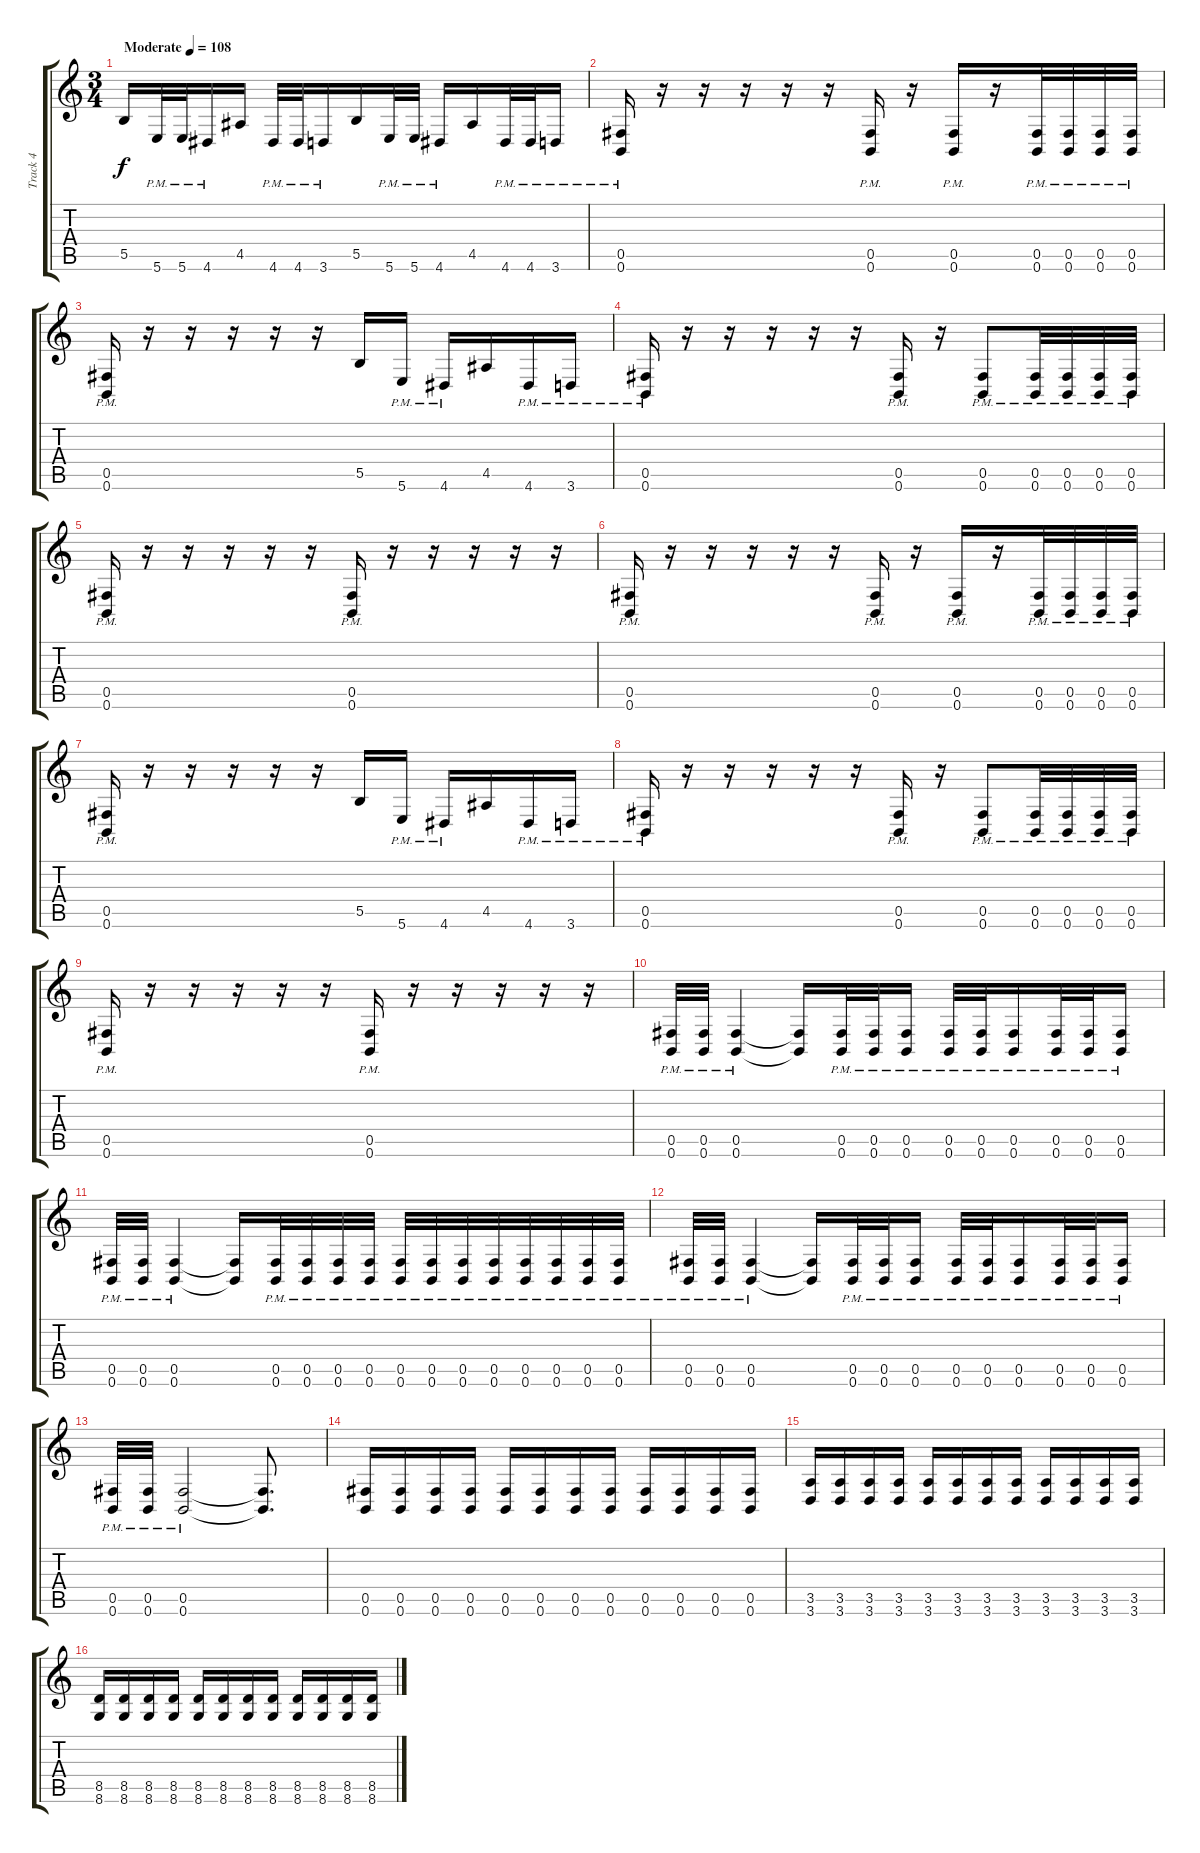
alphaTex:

\track ("Track 4" "Track 4") {instrument overdrivenguitar}
\staff {score tabs}
\tuning (Db4 Ab3 E3 B2 Gb2 B1) {hide}
\ts (3 4)
\tempo (108 "Moderate")
\clef g2
\ks c
5.5.16{dy f instrument overdrivenguitar} 5.6{pm}.32 5.6{pm}.32 4.6{pm}.16 4.5.16 4.6{pm}.32 4.6{pm}.32 3.6{pm}.16 5.5.16 5.6{pm}.32 5.6{pm}.32 4.6{pm}.16 4.5.16 4.6{pm}.32 4.6{pm}.32 3.6{pm}.16 |
(0.5{pm} 0.6{pm}).16 r.16 r.16 r.16 r.16 r.16 (0.5{pm} 0.6{pm}).16 r.16 (0.5{pm} 0.6{pm}).16 r.16 (0.5{pm} 0.6{pm}).32 (0.5{pm} 0.6{pm}).32 (0.5{pm} 0.6{pm}).32 (0.5{pm} 0.6{pm}).32 |
(0.5{pm} 0.6{pm}).16 r.16 r.16 r.16 r.16 r.16 5.5.16 5.6{pm}.16 4.6{pm}.16 4.5.16 4.6{pm}.16 3.6{pm}.16 |
(0.5{pm} 0.6{pm}).16 r.16 r.16 r.16 r.16 r.16 (0.5{pm} 0.6{pm}).16 r.16 (0.5{pm} 0.6{pm}).8 (0.5{pm} 0.6{pm}).32 (0.5{pm} 0.6{pm}).32 (0.5{pm} 0.6{pm}).32 (0.5{pm} 0.6{pm}).32 |
(0.5{pm} 0.6{pm}).16 r.16 r.16 r.16 r.16 r.16 (0.5{pm} 0.6{pm}).16 r.16 r.16 r.16 r.16 r.16 |
(0.5{pm} 0.6{pm}).16 r.16 r.16 r.16 r.16 r.16 (0.5{pm} 0.6{pm}).16 r.16 (0.5{pm} 0.6{pm}).16 r.16 (0.5{pm} 0.6{pm}).32 (0.5{pm} 0.6{pm}).32 (0.5{pm} 0.6{pm}).32 (0.5{pm} 0.6{pm}).32 |
(0.5{pm} 0.6{pm}).16 r.16 r.16 r.16 r.16 r.16 5.5.16 5.6{pm}.16 4.6{pm}.16 4.5.16 4.6{pm}.16 3.6{pm}.16 |
(0.5{pm} 0.6{pm}).16 r.16 r.16 r.16 r.16 r.16 (0.5{pm} 0.6{pm}).16 r.16 (0.5{pm} 0.6{pm}).8 (0.5{pm} 0.6{pm}).32 (0.5{pm} 0.6{pm}).32 (0.5{pm} 0.6{pm}).32 (0.5{pm} 0.6{pm}).32 |
(0.5{pm} 0.6{pm}).16 r.16 r.16 r.16 r.16 r.16 (0.5{pm} 0.6{pm}).16 r.16 r.16 r.16 r.16 r.16 |
(0.5{pm} 0.6{pm}).32 (0.5{pm} 0.6{pm}).32 (0.5{pm} 0.6{pm}).4 (0.5{t} 0.6{t}).16 (0.5{pm} 0.6{pm}).32 (0.5{pm} 0.6{pm}).32 (0.5{pm} 0.6{pm}).16 (0.5{pm} 0.6{pm}).32 (0.5{pm} 0.6{pm}).32 (0.5{pm} 0.6{pm}).16 (0.5{pm} 0.6{pm}).32 (0.5{pm} 0.6{pm}).32 (0.5{pm} 0.6{pm}).16 |
(0.5{pm} 0.6{pm}).32 (0.5{pm} 0.6{pm}).32 (0.5{pm} 0.6{pm}).4 (0.5{t} 0.6{t}).16 (0.5{pm} 0.6{pm}).32 (0.5{pm} 0.6{pm}).32 (0.5{pm} 0.6{pm}).32 (0.5{pm} 0.6{pm}).32 (0.5{pm} 0.6{pm}).32 (0.5{pm} 0.6{pm}).32 (0.5{pm} 0.6{pm}).32 (0.5{pm} 0.6{pm}).32 (0.5{pm} 0.6{pm}).32 (0.5{pm} 0.6{pm}).32 (0.5{pm} 0.6{pm}).32 (0.5{pm} 0.6{pm}).32 |
(0.5{pm} 0.6{pm}).32 (0.5{pm} 0.6{pm}).32 (0.5{pm} 0.6{pm}).4 (0.5{t} 0.6{t}).16 (0.5{pm} 0.6{pm}).32 (0.5{pm} 0.6{pm}).32 (0.5{pm} 0.6{pm}).16 (0.5{pm} 0.6{pm}).32 (0.5{pm} 0.6{pm}).32 (0.5{pm} 0.6{pm}).16 (0.5{pm} 0.6{pm}).32 (0.5{pm} 0.6{pm}).32 (0.5{pm} 0.6{pm}).16 |
(0.5{pm} 0.6{pm}).32 (0.5{pm} 0.6{pm}).32 (0.5{pm} 0.6{pm}).2 (0.5{t} 0.6{t}).8{d} |
(0.5 0.6).16 (0.5 0.6).16 (0.5 0.6).16 (0.5 0.6).16 (0.5 0.6).16 (0.5 0.6).16 (0.5 0.6).16 (0.5 0.6).16 (0.5 0.6).16 (0.5 0.6).16 (0.5 0.6).16 (0.5 0.6).16 |
(3.5 3.6).16 (3.5 3.6).16 (3.5 3.6).16 (3.5 3.6).16 (3.5 3.6).16 (3.5 3.6).16 (3.5 3.6).16 (3.5 3.6).16 (3.5 3.6).16 (3.5 3.6).16 (3.5 3.6).16 (3.5 3.6).16 |
(8.5 8.6).16 (8.5 8.6).16 (8.5 8.6).16 (8.5 8.6).16 (8.5 8.6).16 (8.5 8.6).16 (8.5 8.6).16 (8.5 8.6).16 (8.5 8.6).16 (8.5 8.6).16 (8.5 8.6).16 (8.5 8.6).16
